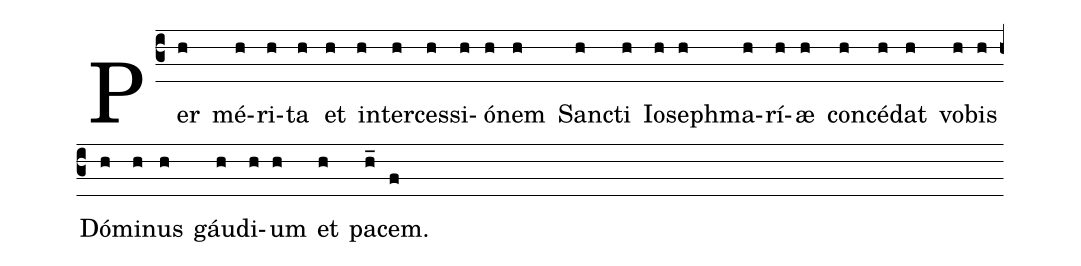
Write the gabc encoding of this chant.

%%
(c3)Per(h) mé(h)ri(h)ta(h) et(h) in(h)ter(h)ces(h)si(h)ó(h)nem(h) San(h)cti(h) Io(h)se(h)phma(h)rí(h)æ(h) con(h)cé(h)dat(h) vo(h)bis(h)
Dó(h)mi(h)nus(h) gáu(h)di(h)um(h) et(h) pa(h_)cem.(f)
(Z)
